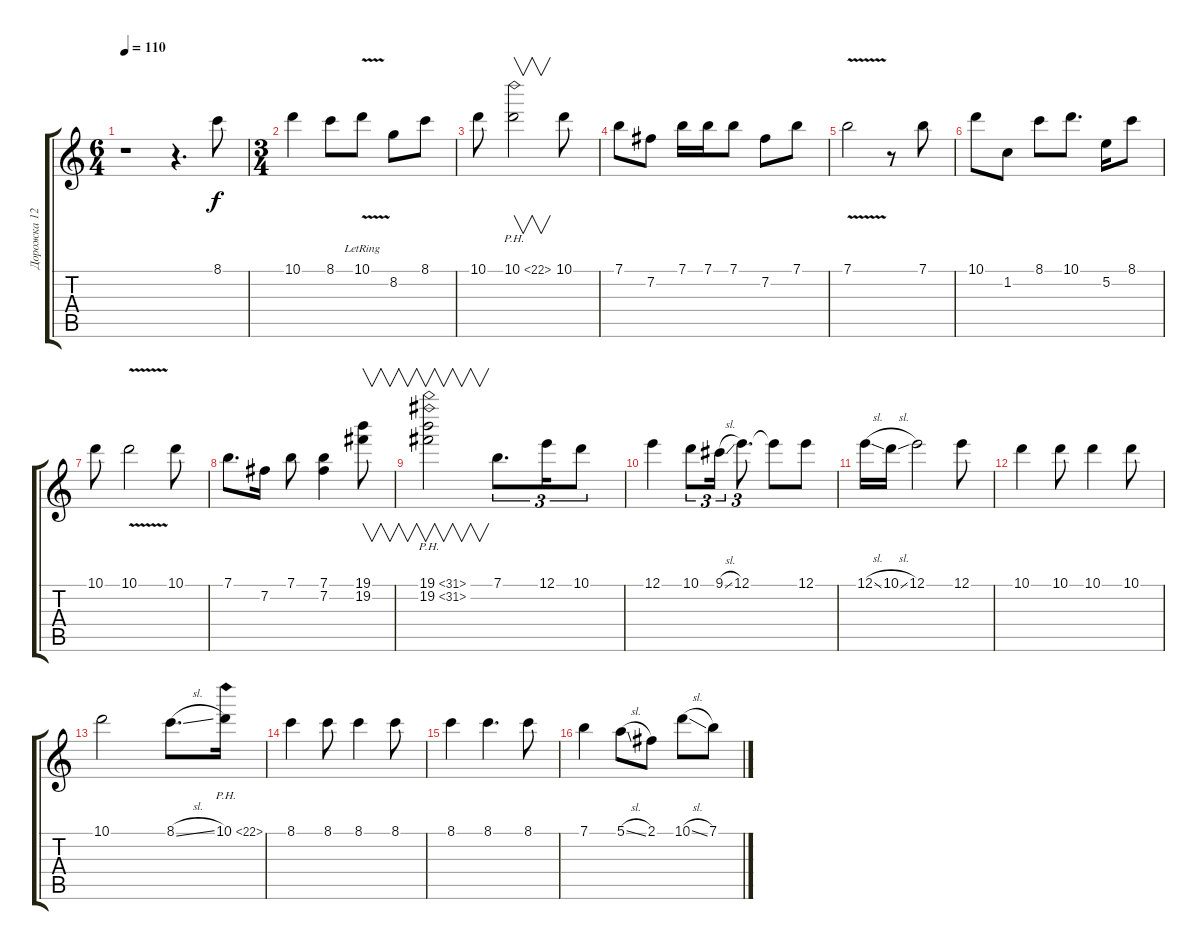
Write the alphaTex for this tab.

\track ("Дорожка 12" "Дорожка 12") {instrument acousticguitarsteel}
\staff {score tabs}
\tuning (E4 B3 G3 D3 A2 D2) {hide}
\ts (6 4)
\tempo 110
\clef g2
\ks c
r.1{dy f} r.4{d} 8.1.8 |
\ts (3 4)
10.1.4 8.1.8 10.1{v lr}.8 8.2.8 8.1.8 |
10.1.8 10.1{ph 12}.2{v} 10.1.8 |
7.1.8 7.2.8 7.1.16 7.1.16 7.1.8 7.2.8 7.1.8 |
7.1{v}.2 r.8 7.1.8 |
10.1.8 1.2.8 8.1.8 10.1.8{d} 5.2.16 8.1.8 |
10.1.8 10.1{v}.2 10.1.8 |
7.1.8{d} 7.2.16 7.1.8 (7.1 7.2).4 (19.1 19.2).8{v} |
(19.1{ph 12} 19.2{ph 12}).2{v} 7.1.8{d tu (3 2)} 12.1.16{tu (3 2)} 10.1.8{tu (3 2)} |
12.1.4 10.1.8{tu (3 2)} 9.1{sl}.16{tu (3 2)} 12.1.8{d tu (3 2)} 12.1{t}.8 12.1.8 |
12.1{sl}.16 10.1{sl}.16 12.1.2 12.1.8 |
10.1.4 10.1.8 10.1.4 10.1.8 |
10.1.2 8.1{sl}.8{d} 10.1{ph 12}.16 |
8.1.4 8.1.8 8.1.4 8.1.8 |
8.1.4 8.1.4{d} 8.1.8 |
7.1.4 5.1{sl}.8 2.1.8 10.1{sl}.8 7.1.8
